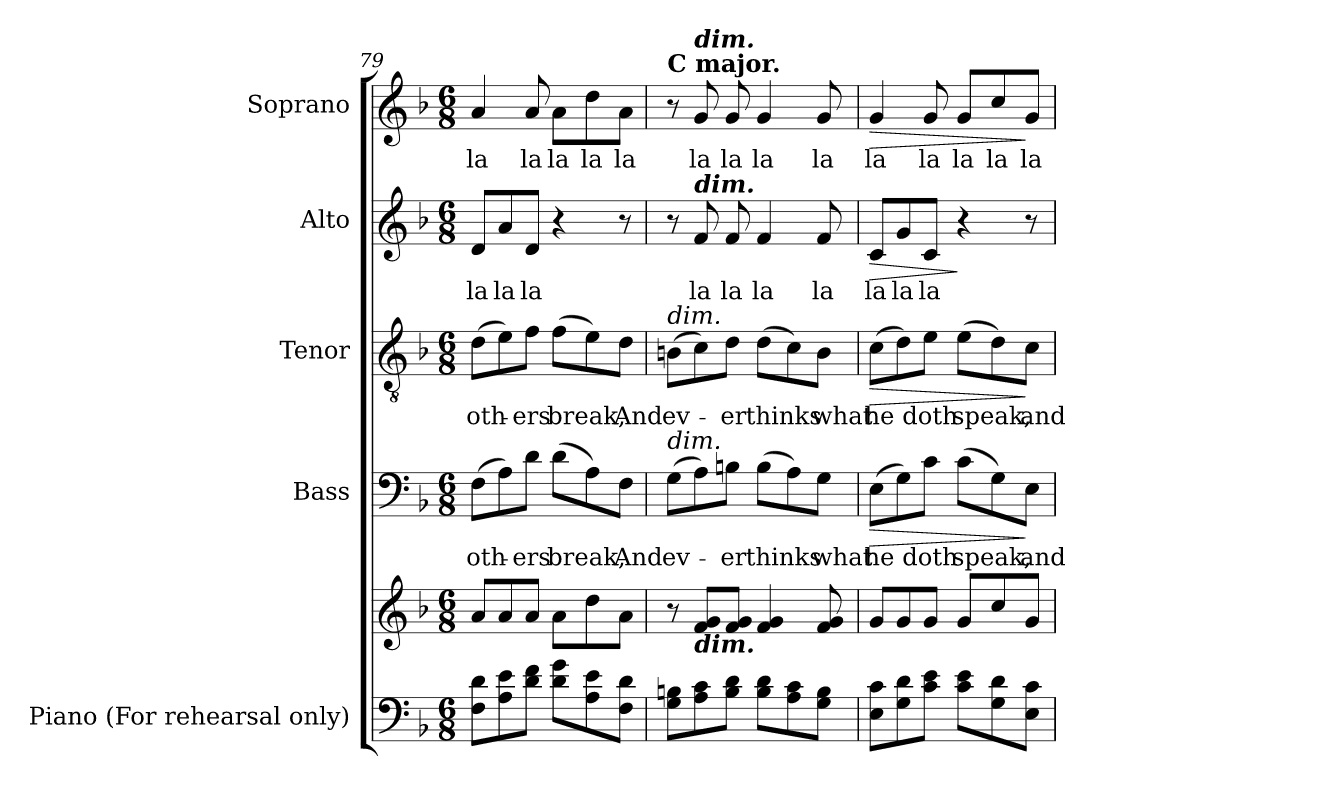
**kern	**kern	**kern	**text	**dynam	**kern	**text	**dynam	**kern	**text	**dynam	**kern	**text	**dynam
*part5	*part5	*part4	*part4	*part4	*part3	*part3	*part3	*part2	*part2	*part2	*part1	*part1	*part1
*staff6	*staff5	*staff4	*staff4	*staff4	*staff3	*staff3	*staff3	*staff2	*staff2	*staff2	*staff1	*staff1	*staff1
*I"Piano (For rehearsal only)	*	*I"Bass	*	*	*I"Tenor	*	*	*I"Alto	*	*	*I"Soprano	*	*
*I'Pno.	*	*I'B.	*	*	*I'T.	*	*	*I'A.	*	*	*I'S.	*	*
*clefF4	*clefG2	*clefF4	*	*	*clefGv2	*	*	*clefG2	*	*	*clefG2	*	*
*	*	*	*	*	*ITrd7c12	*	*	*	*	*	*	*	*
*k[b-]	*k[b-]	*k[b-]	*	*	*k[b-]	*	*	*k[b-]	*	*	*k[b-]	*	*
*F:	*F:	*F:	*	*	*F:	*	*	*F:	*	*	*F:	*	*
*M6/8	*M6/8	*M6/8	*	*	*M6/8	*	*	*M6/8	*	*	*M6/8	*	*
=79	=79	=79	=79	=79	=79	=79	=79	=79	=79	=79	=79	=79	=79
!	!	!	!LO:LY:b:color=#000000	!	!	!	!	!	!	!	!	!	!
!	!	!	!	!	!	!LO:LY:b:color=#000000	!	!	!	!	!	!	!
!	!	!	!	!	!	!	!	!	!LO:LY:b:color=#000000	!	!	!	!
!	!	!	!	!	!	!	!	!	!	!	!	!LO:LY:b:color=#000000	!
8Fi\ 8diL	8ai/L	(8Fi\L	oth-	.	(8Di\L	oth-	.	8di/L	la	.	4ai/	la	.
!	!	!	!	!	!	!	!	!	!LO:LY:b:color=#000000	!	!	!	!
8Ai\ 8ei	8ai/	8Ai\)	.	.	8Ei\)	.	.	8ai/	la	.	.	.	.
!	!	!	!LO:LY:b:color=#000000	!	!	!	!	!	!	!	!	!	!
!	!	!	!	!	!	!LO:LY:b:color=#000000	!	!	!	!	!	!	!
!	!	!	!	!	!	!	!	!	!LO:LY:b:color=#000000	!	!	!	!
!	!	!	!	!	!	!	!	!	!	!	!	!LO:LY:b:color=#000000	!
8di\ 8fiJ	8ai/J	8di\J	-ers	.	8Fi\J	-ers	.	8di/J	la	.	8ai/	la	.
!	!	!	!LO:LY:b:color=#000000	!	!	!	!	!	!	!	!	!	!
!	!	!	!	!	!	!LO:LY:b:color=#000000	!	!	!	!	!	!	!
!	!	!	!	!	!	!	!	!	!	!	!	!LO:LY:b:color=#000000	!
8di\ 8giL	8ai\L	(8di\L	break,	.	(8Fi\L	break,	.	4r	.	.	8ai\L	la	.
!	!	!	!	!	!	!	!	!	!	!	!	!LO:LY:b:color=#000000	!
8Ai\ 8ei	8ddi\	8Ai\)	.	.	8Ei\)	.	.	.	.	.	8ddi\	la	.
!	!	!	!LO:LY:b:color=#000000	!	!	!	!	!	!	!	!	!	!
!	!	!	!	!	!	!LO:LY:b:color=#000000	!	!	!	!	!	!	!
!	!	!	!	!	!	!	!	!	!	!	!	!LO:LY:b:color=#000000	!
8Fi\ 8diJ	8ai\J	8Fi\J	And	.	8Di\J	And	.	8r	.	.	8ai\J	la	.
=80	=80	=80	=80	=80	=80	=80	=80	=80	=80	=80	=80	=80	=80
!	!	!	!LO:LY:b:color=#000000	!	!	!	!	!	!	!	!	!	!
!	!	!	!	!	!	!	!	!	!	!	!LO:TX:a:B:t=C major.	!	!
!	!	!	!	!	!LO:TX:a:i:t=dim.	!	!	!	!	!	!	!	!
!	!	!LO:TX:a:i:t=dim.	!	!	!	!	!	!	!	!	!	!	!
!	!	!	!	!	!	!LO:LY:b:color=#000000	!	!	!	!	!	!	!
8Gi\ 8BniL	8r	(8Gi\L	ev-	.	(8BBni\L	ev-	.	8r	.	.	8r	.	.
!	!	!	!	!	!	!	!	!	!LO:LY:b:color=#000000	!	!	!	!
!	!	!	!	!	!	!	!	!	!	!	!LO:TX:a:Bi:t=dim.	!	!
!	!	!	!	!	!	!	!	!LO:TX:a:Bi:t=dim.	!	!	!	!	!
!	!LO:TX:b:Bi:t=dim.	!	!	!	!	!	!	!	!	!	!	!	!
!	!	!	!	!	!	!	!	!	!	!	!	!LO:LY:b:color=#000000	!
8Ai\ 8ci	8fi/ 8giL	8Ai\)	.	.	8Ci\)	.	.	8fi/	la	.	8gi/	la	.
!	!	!	!LO:LY:b:color=#000000	!	!	!	!	!	!	!	!	!	!
!	!	!	!	!	!	!LO:LY:b:color=#000000	!	!	!	!	!	!	!
!	!	!	!	!	!	!	!	!	!LO:LY:b:color=#000000	!	!	!	!
!	!	!	!	!	!	!	!	!	!	!	!	!LO:LY:b:color=#000000	!
8Bi\ 8diJ	8fi/ 8giJ	8Bni\J	-er	.	8Di\J	-er	.	8fi/	la	.	8gi/	la	.
!	!	!	!LO:LY:b:color=#000000	!	!	!	!	!	!	!	!	!	!
!	!	!	!	!	!	!LO:LY:b:color=#000000	!	!	!	!	!	!	!
!	!	!	!	!	!	!	!	!	!LO:LY:b:color=#000000	!	!	!	!
!	!	!	!	!	!	!	!	!	!	!	!	!LO:LY:b:color=#000000	!
8Bi\ 8diL	4fi/ 4gi	(8Bi\L	thinks	.	(8Di\L	thinks	.	4fi/	la	.	4gi/	la	.
8Ai\ 8ci	.	8Ai\)	.	.	8Ci\)	.	.	.	.	.	.	.	.
!	!	!	!LO:LY:b:color=#000000	!	!	!	!	!	!	!	!	!	!
!	!	!	!	!	!	!LO:LY:b:color=#000000	!	!	!	!	!	!	!
!	!	!	!	!	!	!	!	!	!LO:LY:b:color=#000000	!	!	!	!
!	!	!	!	!	!	!	!	!	!	!	!	!LO:LY:b:color=#000000	!
8Gi\ 8BiJ	8fi/ 8gi	8Gi\J	what	.	8BBi\J	what	.	8fi/	la	.	8gi/	la	.
=81	=81	=81	=81	=81	=81	=81	=81	=81	=81	=81	=81	=81	=81
!	!	!	!LO:LY:b:color=#000000	!LO:HP:b	!	!	!	!	!	!	!	!	!
!	!	!	!	!	!	!LO:LY:b:color=#000000	!LO:HP:b	!	!	!	!	!	!
!	!	!	!	!	!	!	!	!	!LO:LY:b:color=#000000	!LO:HP:b	!	!	!
!	!	!	!	!	!	!	!	!	!	!	!	!LO:LY:b:color=#000000	!LO:HP:b
8Ei\ 8ciL	8gi/L	(8Ei\L	he	>	(8Ci\L	he	>	8ci/L	la	>	4gi/	la	>
!	!	!	!	!	!	!	!	!	!LO:LY:b:color=#000000	!	!	!	!
8Gi\ 8di	8gi/	8Gi\)	.	.	8Di\)	.	.	8gi/	la	.	.	.	.
!	!	!	!LO:LY:b:color=#000000	!	!	!	!	!	!	!	!	!	!
!	!	!	!	!	!	!LO:LY:b:color=#000000	!	!	!	!	!	!	!
!	!	!	!	!	!	!	!	!	!LO:LY:b:color=#000000	!	!	!	!
!	!	!	!	!	!	!	!	!	!	!	!	!LO:LY:b:color=#000000	!
8ci\ 8eiJ	8gi/J	8ci\J	doth	.	8Ei\J	doth	.	8ci/J	la	.	8gi/	la	.
!	!	!	!LO:LY:b:color=#000000	!	!	!	!	!	!	!	!	!	!
!	!	!	!	!	!	!LO:LY:b:color=#000000	!	!	!	!	!	!	!
!	!	!	!	!	!	!	!	!	!	!	!	!LO:LY:b:color=#000000	!
8ci\ 8eiL	8gi/L	(8ci\L	speak,	.	(8Ei\L	speak,	.	4r	.	]	8gi/L	la	.
!	!	!	!	!	!	!	!	!	!	!	!	!LO:LY:b:color=#000000	!
8Gi\ 8di	8cci/	8Gi\)	.	.	8Di\)	.	.	.	.	.	8cci/	la	.
!	!	!	!LO:LY:b:color=#000000	!	!	!	!	!	!	!	!	!	!
!	!	!	!	!	!	!LO:LY:b:color=#000000	!	!	!	!	!	!	!
!	!	!	!	!	!	!	!	!	!	!	!	!LO:LY:b:color=#000000	!
8Ei\ 8ciJ	8gi/J	8Ei\J	and	]	8Ci\J	and	]	8r	.	.	8gi/J	la	]
=	=	=	=	=	=	=	=	=	=	=	=	=	=
*-	*-	*-	*-	*-	*-	*-	*-	*-	*-	*-	*-	*-	*-
